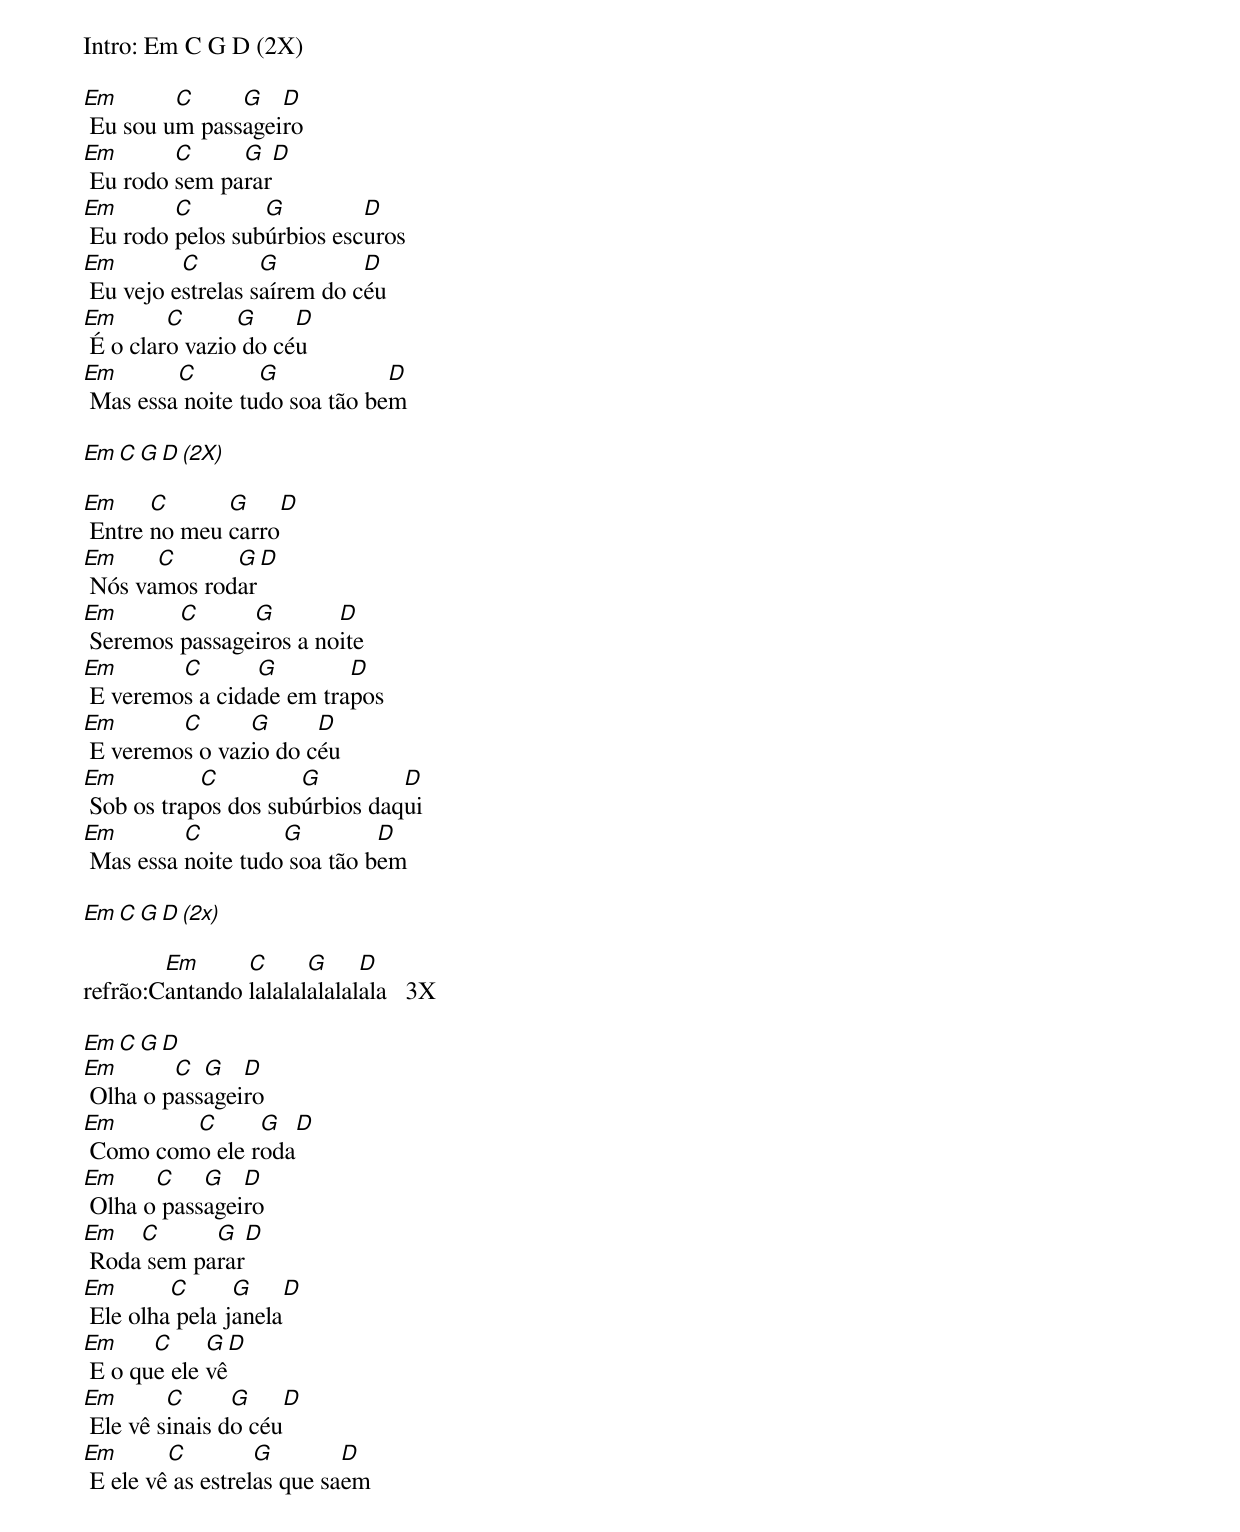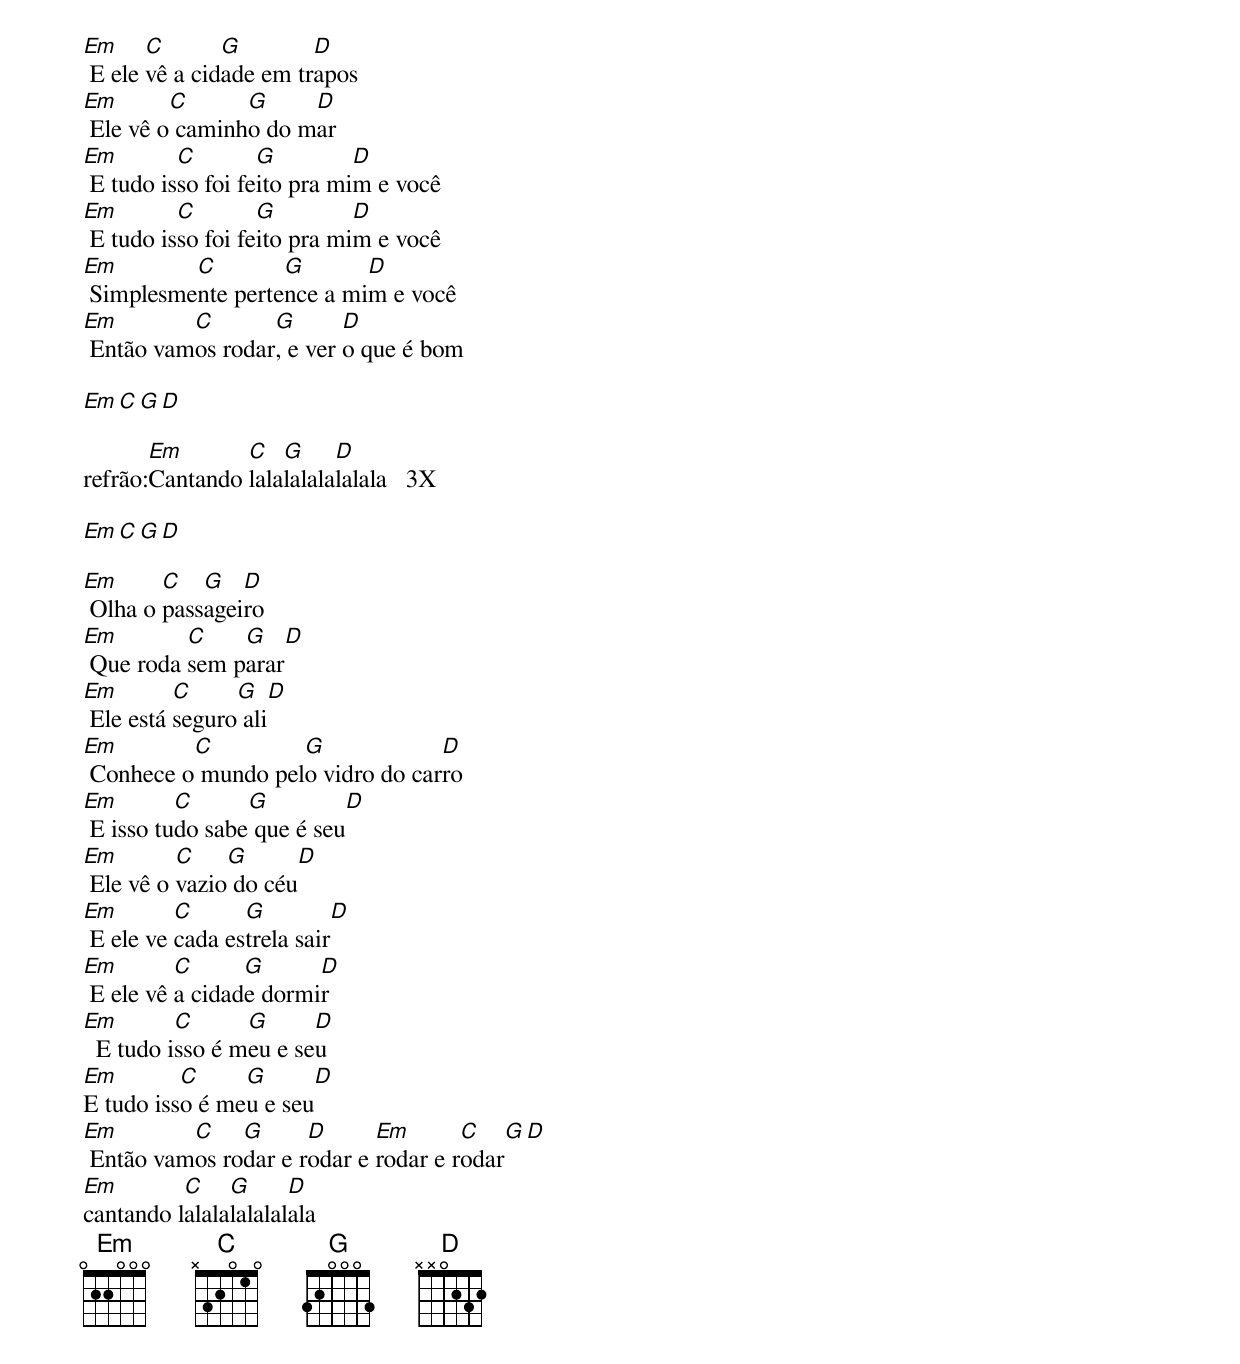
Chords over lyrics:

Intro: Em C G D (2X)

Em       C     G   D
 Eu sou um passageiro
Em       C     G   D
 Eu rodo sem parar
Em       C        G         D
 Eu rodo pelos subúrbios escuros
Em        C        G         D
 Eu vejo estrelas saírem do céu
Em       C      G     D
 É o claro vazio do céu
Em       C        G            D
 Mas essa noite tudo soa tão bem

Em C G D (2X)

Em     C      G     D
 Entre no meu carro
Em     C      G     D
 Nós vamos rodar
Em       C      G        D
 Seremos passageiros a noite
Em       C       G        D
 E veremos a cidade em trapos
Em       C      G      D
 E veremos o vazio do céu
Em          C         G         D
 Sob os trapos dos subúrbios daqui
Em        C         G         D
 Mas essa noite tudo soa tão bem

Em C  G D (2x)

        Em      C      G     D
refrão:Cantando lalalalalalalala   3X

Em  C G D
Em       C  G   D
 Olha o passageiro
Em       C      G   D
 Como como ele roda
Em     C    G   D
 Olha o passageiro
Em   C      G     D
 Roda sem parar
Em       C      G     D
 Ele olha pela janela
Em     C     G     D
 E o que ele vê
Em       C      G     D
 Ele vê sinais do céu
Em       C         G        D
 E ele vê as estrelas que saem
Em     C       G        D
 E ele vê a cidade em trapos
Em       C      G     D
 Ele vê o caminho do mar
Em        C        G         D
 E tudo isso foi feito pra mim e você
Em        C        G         D
 E tudo isso foi feito pra mim e você
Em        C        G       D
 Simplesmente pertence a mim e você
Em        C       G       D
 Então vamos rodar, e ver o que é bom

Em C G D

       Em       C   G     D
refrão:Cantando lalalalalalalala   3X

Em C G D

Em      C   G   D
 Olha o passageiro
Em        C    G   D
 Que roda sem parar
Em        C     G    D
 Ele está seguro ali
Em        C         G             D
 Conhece o mundo pelo vidro do carro
Em        C      G         D
 E isso tudo sabe que é seu
Em        C    G      D
 Ele vê o vazio do céu
Em        C      G         D
 E ele ve cada estrela sair
Em        C      G      D
 E ele vê a cidade dormir
Em        C      G      D
  E tudo isso é meu e seu
Em        C     G      D
E tudo isso é meu e seu
Em        C    G      D      Em       C   G    D
 Então vamos rodar e rodar e rodar e rodar
Em        C    G      D
cantando lalalalalalalala
